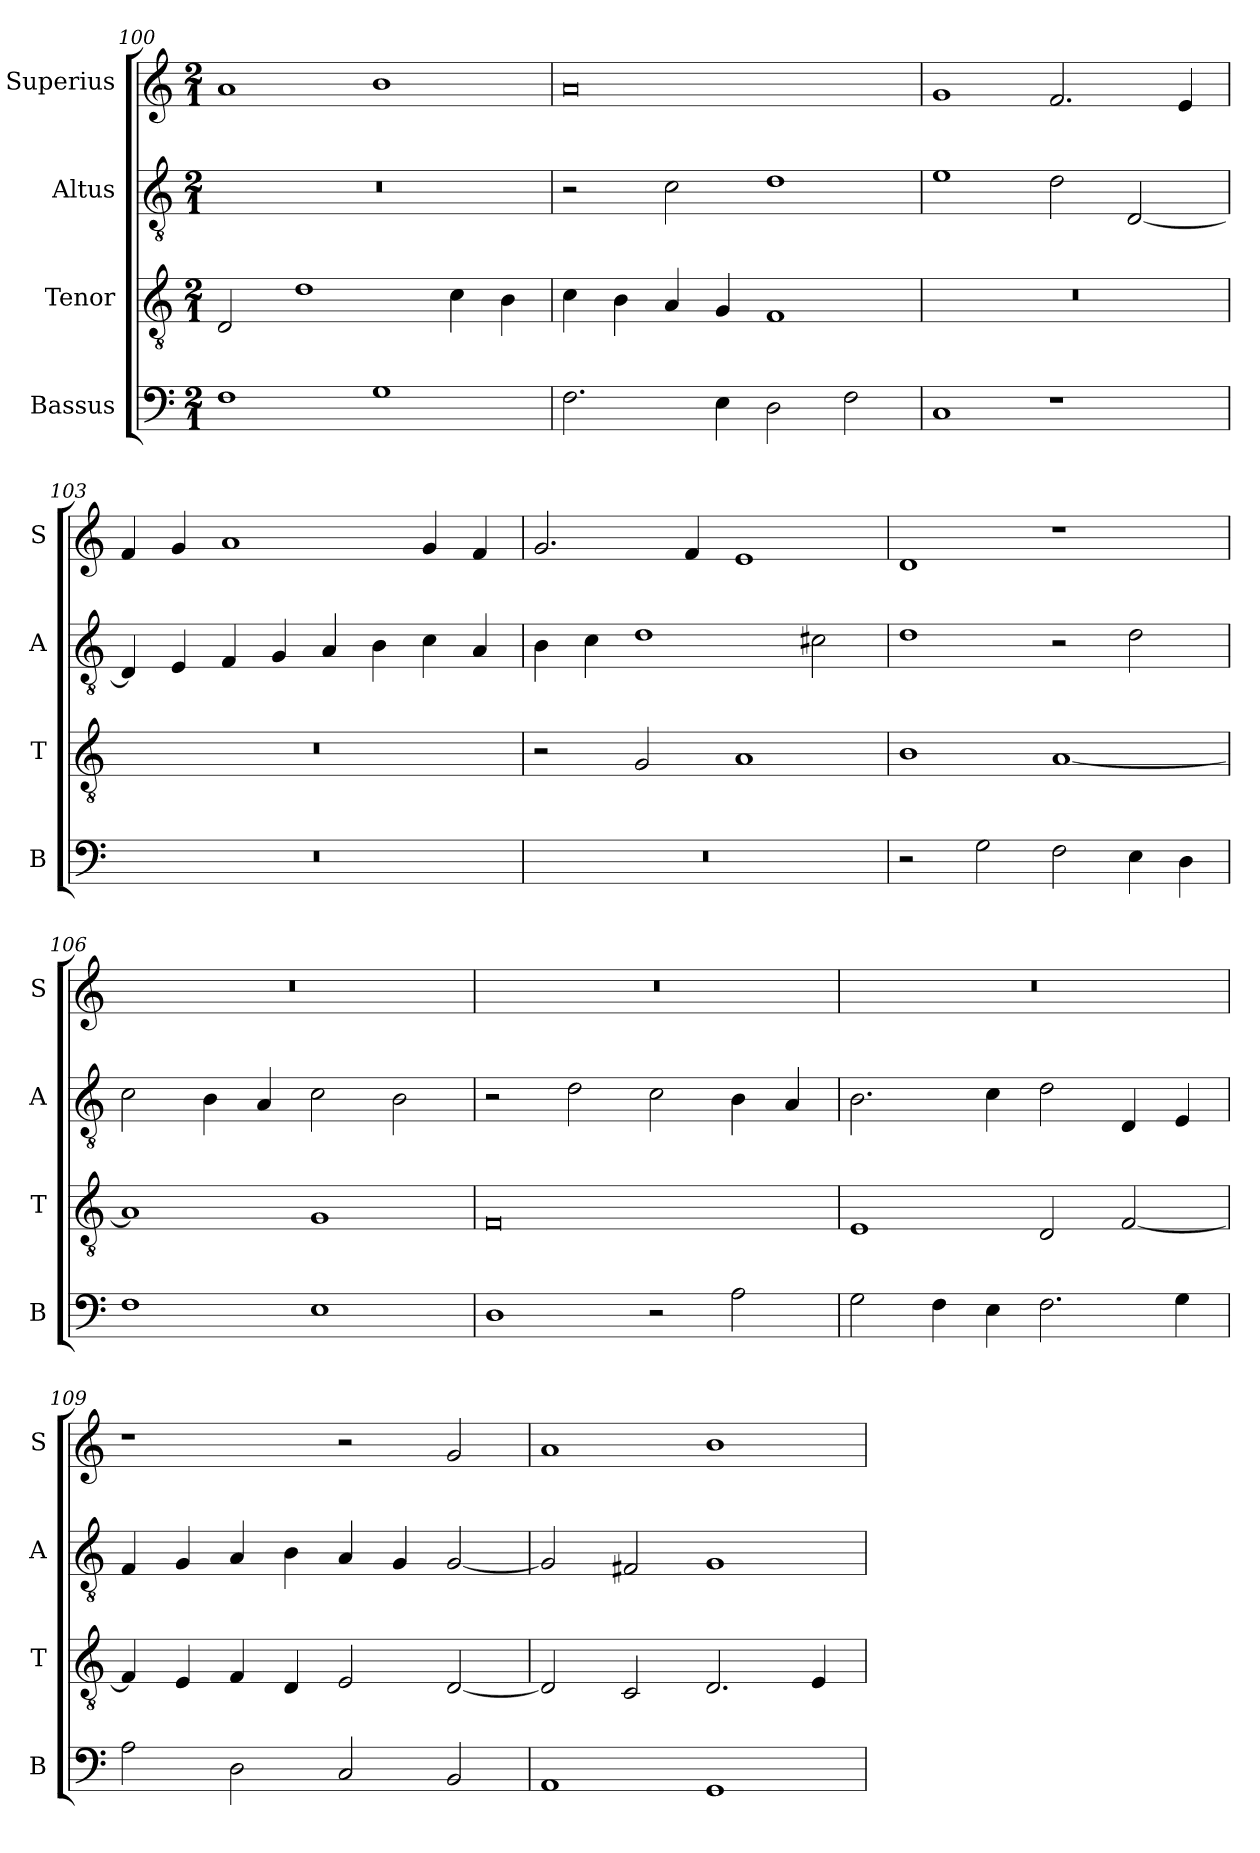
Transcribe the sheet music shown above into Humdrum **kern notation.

**kern	**kern	**kern	**kern
*part4	*part3	*part2	*part1
*staff4	*staff3	*staff2	*staff1
*I"Bassus	*I"Tenor	*I"Altus	*I"Superius
*I'B	*I'T	*I'A	*I'S
*clefF4	*clefGv2	*clefGv2	*clefG2
*k[]	*k[]	*k[]	*k[]
*C:	*C:	*C:	*C:
*M2/1	*M2/1	*M2/1	*M2/1
=100	=100	=100	=100
1F	2D	0r	1a
.	1d	.	.
1G	.	.	1b
.	4c	.	.
.	4B	.	.
=101	=101	=101	=101
2.F	4c	2r	0a
.	4B	.	.
.	4A	2c	.
4E	4G	.	.
2D	1F	1d	.
2F	.	.	.
=102	=102	=102	=102
1C	0r	1e	1g
1r	.	2d	2.f
.	.	[2D	.
.	.	.	4e
=103	=103	=103	=103
0r	0r	4D]	4f
.	.	4E	4g
.	.	4F	1a
.	.	4G	.
.	.	4A	.
.	.	4B	.
.	.	4c	4g
.	.	4A	4f
=104	=104	=104	=104
0r	2r	4B	2.g
.	.	4c	.
.	2G	1d	.
.	.	.	4f
.	1A	.	1e
.	.	2c#X	.
=105	=105	=105	=105
2r	1B	1d	1d
2G	.	.	.
2F	[1A	2r	1r
4E	.	2d	.
4D	.	.	.
=106	=106	=106	=106
1F	1A]	2c	0r
.	.	4B	.
.	.	4A	.
1E	1G	2c	.
.	.	2B	.
=107	=107	=107	=107
1D	0F	2r	0r
.	.	2d	.
2r	.	2c	.
2A	.	4B	.
.	.	4A	.
=108	=108	=108	=108
2G	1E	2.B	0r
4F	.	.	.
4E	.	4c	.
2.F	2D	2d	.
.	[2F	4D	.
4G	.	4E	.
=109	=109	=109	=109
2A	4F]	4F	1r
.	4E	4G	.
2D	4F	4A	.
.	4D	4B	.
2C	2E	4A	2r
.	.	4G	.
2BB	[2D	[2G	2g
=110	=110	=110	=110
1AA	2D]	2G]	1a
.	2C	2F#X	.
1GG	2.D	1G	1b
.	4E	.	.
=	=	=	=
*-	*-	*-	*-
